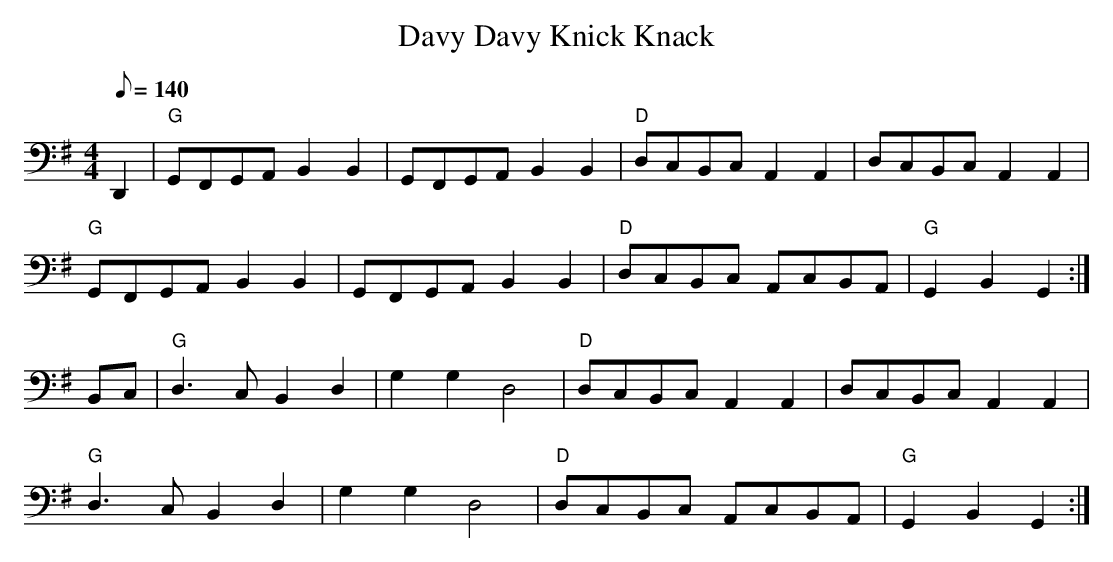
X:1
T: Davy Davy Knick Knack
M: 4/4
L: 1/8
Q: 140
K: Gmaj clef=bass middle=d
D2 | "G" GFGA B2 B2 | GFGA B2 B2 | "D" dcBc A2 A2 | dcBc A2 A2 |
     "G" GFGA B2 B2 | GFGA B2 B2 | "D" dcBc AcBA | "G" G2 B2 G2 :|
Bc | "G" d2>c2 B2 d2 | g2 g2 d4 | "D" dcBc A2 A2 | dcBc A2 A2 |
     "G" d2>c2 B2 d2 | g2 g2 d4 | "D" dcBc AcBA | "G" G2 B2 G2 :|
